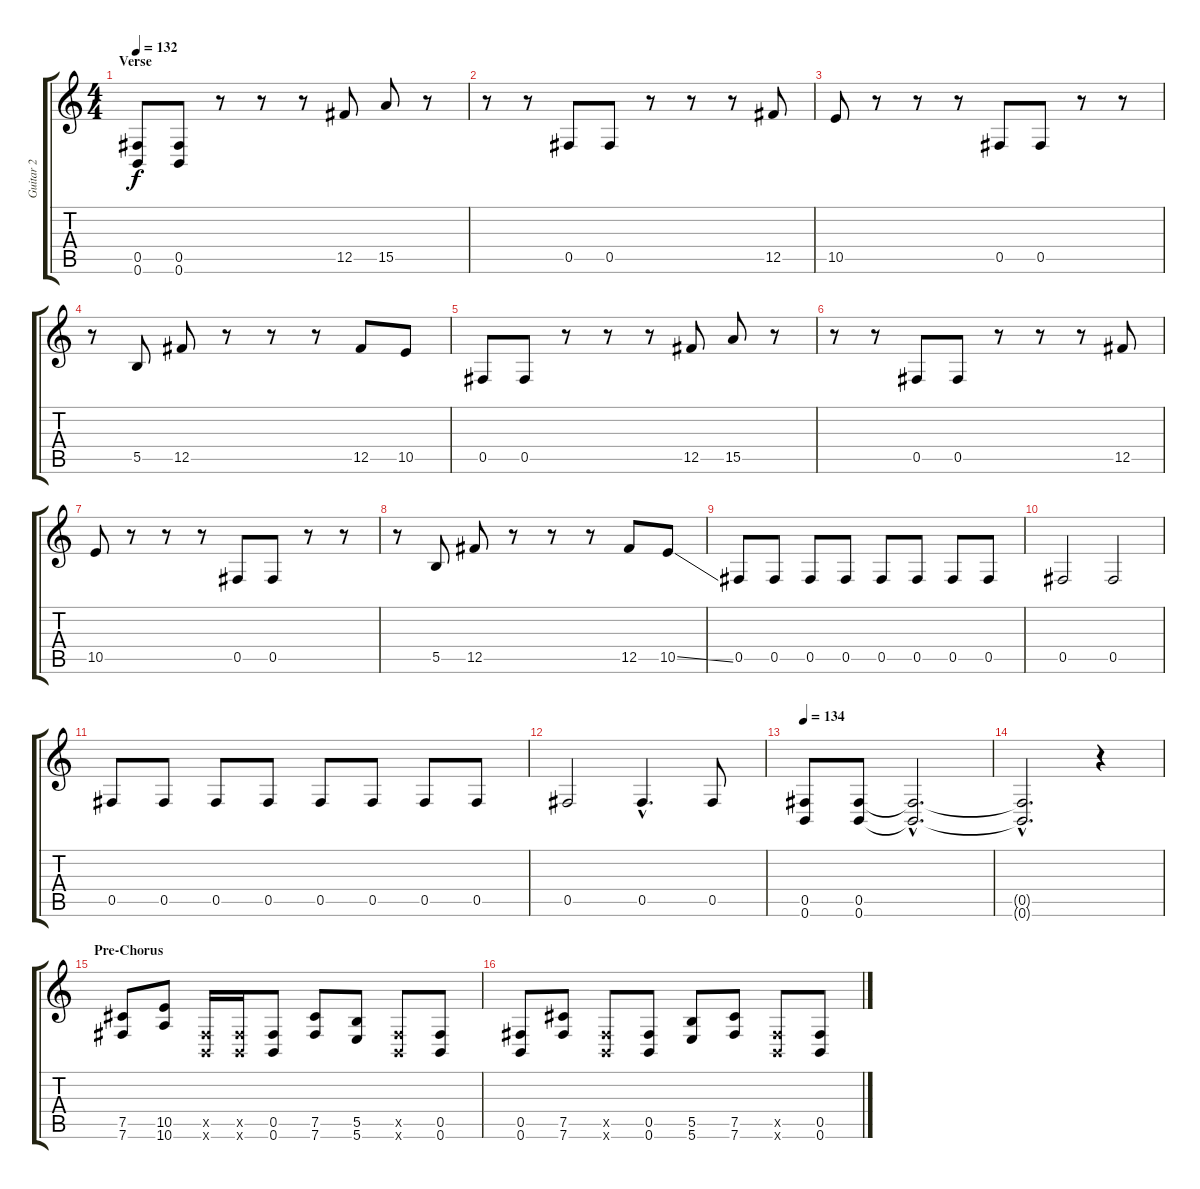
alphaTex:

\track ("Guitar 2" "Guitar 2") {instrument overdrivenguitar}
\staff {score tabs}
\tuning (Db4 Ab3 E3 B2 Gb2 B1) {hide}
\ts (4 4)
\section ("" "Verse")
\tempo 132
\clef g2
\ks c
(0.5 0.6).8{dy f} (0.5 0.6).8 r.8 r.8 r.8 12.5.8 15.5.8 r.8 |
r.8 r.8 0.5.8 0.5.8 r.8 r.8 r.8 12.5.8 |
10.5.8 r.8 r.8 r.8 0.5.8 0.5.8 r.8 r.8 |
r.8 5.5.8 12.5.8 r.8 r.8 r.8 12.5.8 10.5.8 |
0.5.8 0.5.8 r.8 r.8 r.8 12.5.8 15.5.8 r.8 |
r.8 r.8 0.5.8 0.5.8 r.8 r.8 r.8 12.5.8 |
10.5.8 r.8 r.8 r.8 0.5.8 0.5.8 r.8 r.8 |
r.8 5.5.8 12.5.8 r.8 r.8 r.8 12.5.8 10.5{ss}.8 |
0.5.8 0.5.8 0.5.8 0.5.8 0.5.8 0.5.8 0.5.8 0.5.8 |
0.5.2 0.5.2 |
0.5.8 0.5.8 0.5.8 0.5.8 0.5.8 0.5.8 0.5.8 0.5.8 |
0.5.2 0.5{hac}.4{d} 0.5.8 |
\tempo 134
(0.5 0.6).8 (0.5 0.6).8 (0.5{hac t} 0.6{hac t}).2{d} |
(0.5{hac t} 0.6{hac t}).2{d} r.4 |
\section ("" "Pre-Chorus")
(7.5 7.6).8 (10.5 10.6).8 (0.5{x} 0.6{x}).16 (0.5{x} 0.6{x}).16 (0.5 0.6).8 (7.5 7.6).8 (5.5 5.6).8 (0.5{x} 0.6{x}).8 (0.5 0.6).8 |
(0.5 0.6).8 (7.5 7.6).8 (0.5{x} 0.6{x}).8 (0.5 0.6).8 (5.5 5.6).8 (7.5 7.6).8 (0.5{x} 0.6{x}).8 (0.5 0.6).8
